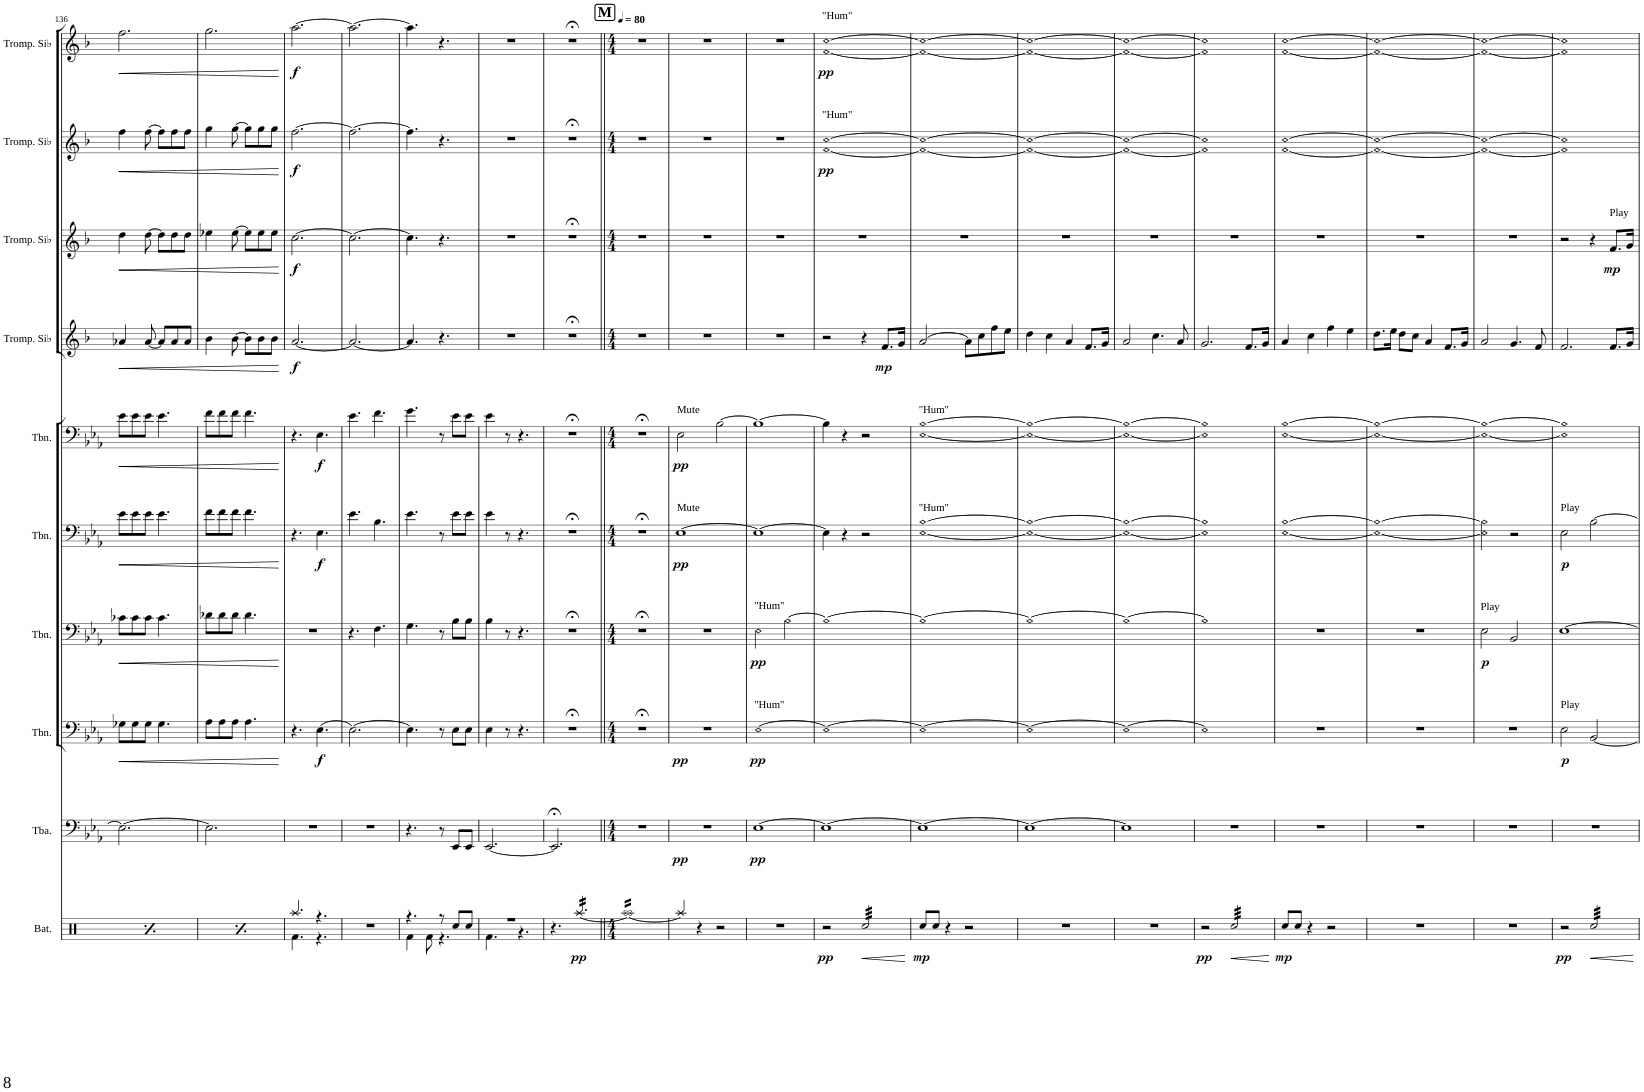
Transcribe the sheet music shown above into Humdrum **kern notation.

**kern	**dynam	**kern	**dynam	**kern	**dynam	**kern	**dynam	**kern	**dynam	**kern	**dynam	**kern	**dynam	**kern	**dynam	**kern	**dynam	**kern	**dynam
*part10	*part10	*part9	*part9	*part8	*part8	*part7	*part7	*part6	*part6	*part5	*part5	*part4	*part4	*part3	*part3	*part2	*part2	*part1	*part1
*staff10	*staff10	*staff9	*staff9	*staff8	*staff8	*staff7	*staff7	*staff6	*staff6	*staff5	*staff5	*staff4	*staff4	*staff3	*staff3	*staff2	*staff2	*staff1	*staff1
*I"Batterie	*	*I"Tuba	*	*I"Trombone	*	*I"Trombone	*	*I"Trombone	*	*I"Trombone	*	*I"Trompette en Sib	*	*I"Trompette en Sib	*	*I"Trompette en Sib	*	*I"Trompette en Sib	*
*I'Bat.	*	*I'Tba.	*	*I'Tbn.	*	*I'Tbn.	*	*I'Tbn.	*	*I'Tbn.	*	*I'Tromp. Sib	*	*I'Tromp. Sib	*	*I'Tromp. Sib	*	*I'Tromp. Sib	*
!!LO:PB:g=z
*clefX	*	*clefF4	*	*clefF4	*	*clefF4	*	*clefF4	*	*clefF4	*	*clefG2	*	*clefG2	*	*clefG2	*	*clefG2	*
*	*	*	*	*	*	*	*	*	*	*	*	*Trd1c2	*	*Trd1c2	*	*Trd1c2	*	*Trd1c2	*
*k[]	*	*k[b-e-a-]	*	*k[b-e-a-]	*	*k[b-e-a-]	*	*k[b-e-a-]	*	*k[b-e-a-]	*	*k[b-]	*	*k[b-]	*	*k[b-]	*	*k[b-]	*
*M6/8	*	*M6/8	*	*M6/8	*	*M6/8	*	*M6/8	*	*M6/8	*	*M6/8	*	*M6/8	*	*M6/8	*	*M6/8	*
=136	=136	=136	=136	=136	=136	=136	=136	=136	=136	=136	=136	=136	=136	=136	=136	=136	=136	=136	=136
*^	*	*	*	*	*	*	*	*	*	*	*	*	*	*	*	*	*	*	*
!	!	!	!	!	!	!LO:HP:b	!	!LO:HP:b	!	!LO:HP:b	!	!LO:HP:b	!	!LO:HP:b	!	!LO:HP:b	!	!LO:HP:b	!	!LO:HP:b
4Ree/	4Rf\	.	2.E-\_	.	8G-X\L	<	8c-X\L	<	8e-\L	<	8e-\L	<	4a-X/	<	4dd\	<	4ff\	<	2.ff\	<
.	.	.	.	.	8G-\	.	8c-\	.	8e-\	.	8e-\	.	.	.	.	.	.	.	.	.
8Rgg/	8Rf\	.	.	.	8G-\J	.	8c-\J	.	8e-\J	.	8e-\J	.	[8a-/	.	[8dd\	.	[8ff\	.	.	.
8r	4.r	.	.	.	4.G-\	.	4.c-\	.	4.e-\	.	4.e-\	.	8a-/L]	.	8dd\L]	.	8ff\L]	.	.	.
8Rcc/L	.	.	.	.	.	.	.	.	.	.	.	.	8a-/	.	8dd\	.	8ff\	.	.	.
8Rcc/J	.	.	.	.	.	.	.	.	.	.	.	.	8a-/J	.	8dd\J	.	8ff\J	.	.	.
=137	=137	=137	=137	=137	=137	=137	=137	=137	=137	=137	=137	=137	=137	=137	=137	=137	=137	=137	=137	=137
4Ree/	4Rf\	.	2.E-\]	.	8A-\L	.	8d-X\L	.	8f\L	.	8f\L	.	4b-\	.	4ee-X\	.	4gg\	.	2.gg\	.
.	.	.	.	.	8A-\	.	8d-\	.	8f\	.	8f\	.	.	.	.	.	.	.	.	.
8Rgg/	8Rf\	.	.	.	8A-\J	.	8d-\J	.	8f\J	.	8f\J	.	[8b-\	.	[8ee-\	.	[8gg\	.	.	.
8r	4.r	.	.	.	4.A-\	.	4.d-\	.	4.f\	.	4.f\	.	8b-\L]	.	8ee-\L]	.	8gg\L]	.	.	.
8Rcc/L	.	.	.	.	.	.	.	.	.	.	.	.	8b-\	.	8ee-\	.	8gg\	.	.	.
8Rcc/J	.	.	.	.	.	.	.	.	.	.	.	.	8b-\J	.	8ee-\J	.	8gg\J	.	.	.
*v	*v	*	*	*	*	*	*	*	*	*	*	*	*	*	*	*	*	*	*	*
.	.	.	.	.	[	.	[	.	[	.	[	.	[	.	[	.	[	.	[
=138	=138	=138	=138	=138	=138	=138	=138	=138	=138	=138	=138	=138	=138	=138	=138	=138	=138	=138	=138
*^	*	*	*	*	*	*	*	*	*	*	*	*	*	*	*	*	*	*	*
!	!	!	!	!	!	!	!	!	!	!	!	!	!	!LO:DY:b	!	!LO:DY:b	!	!LO:DY:b	!	!LO:DY:b
4.Raa/	4.Rf\	.	2.r	.	4.r	.	2.r	.	4.r	.	4.r	.	[2.a/	f	[2.cc\	f	[2.ff\	f	[2.aa\	f
!	!	!	!	!	!	!LO:DY:b	!	!	!	!LO:DY:b	!	!LO:DY:b	!	!	!	!	!	!	!	!
4.r	4.r	.	.	.	[4.E-\	f	.	.	4.E-\	f	4.E-\	f	.	.	.	.	.	.	.	.
*v	*v	*	*	*	*	*	*	*	*	*	*	*	*	*	*	*	*	*	*	*
=139	=139	=139	=139	=139	=139	=139	=139	=139	=139	=139	=139	=139	=139	=139	=139	=139	=139	=139	=139
2.r	.	2.r	.	2.E-\_	.	4.r	.	4.e-\	.	4.e-\	.	2.a/_	.	2.cc\_	.	2.ff\_	.	2.aa\_	.
.	.	.	.	.	.	4.F\	.	4.B-\	.	4.f\	.	.	.	.	.	.	.	.	.
=140	=140	=140	=140	=140	=140	=140	=140	=140	=140	=140	=140	=140	=140	=140	=140	=140	=140	=140	=140
*^	*	*	*	*	*	*	*	*	*	*	*	*	*	*	*	*	*	*	*
4.r	4Rf\	.	4.r	.	4.E-\]	.	4.G\	.	4.e-\	.	4.g\	.	4.a/]	.	4.cc\]	.	4.ff\]	.	4.aa\]	.
.	8Rf\	.	.	.	.	.	.	.	.	.	.	.	.	.	.	.	.	.	.	.
8r	4.r	.	8r	.	8r	.	8r	.	8r	.	8r	.	4.r	.	4.r	.	4.r	.	4.r	.
8Rcc/L	.	.	8EE-/L	.	8E-\L	.	8B-\L	.	8e-\L	.	8e-\L	.	.	.	.	.	.	.	.	.
8Rcc/J	.	.	8EE-/J	.	8E-\J	.	8B-\J	.	8e-\J	.	8e-\J	.	.	.	.	.	.	.	.	.
=141	=141	=141	=141	=141	=141	=141	=141	=141	=141	=141	=141	=141	=141	=141	=141	=141	=141	=141	=141	=141
2.r	4.Rf\	.	[2.EE-/	.	4E-\	.	4B-\	.	4e-\	.	4e-\	.	2.r	.	2.r	.	2.r	.	2.r	.
.	.	.	.	.	8r	.	8r	.	8r	.	8r	.	.	.	.	.	.	.	.	.
.	4.r	.	.	.	4.r	.	4.r	.	4.r	.	4.r	.	.	.	.	.	.	.	.	.
*v	*v	*	*	*	*	*	*	*	*	*	*	*	*	*	*	*	*	*	*	*
=142	=142	=142	=142	=142	=142	=142	=142	=142	=142	=142	=142	=142	=142	=142	=142	=142	=142	=142	=142
4.r	.	2.EE-;</]	.	2.r;<	.	2.r;<	.	2.r;<	.	2.r;<	.	2.r;<	.	2.r;<	.	2.r;<	.	2.r;<	.
!	!LO:DY:b	!	!	!	!	!	!	!	!	!	!	!	!	!	!	!	!	!	!
*tremolo	*	*	*	*	*	*	*	*	*	*	*	*	*	*	*	*	*	*	*
[16Raa/LL	pp	.	.	.	.	.	.	.	.	.	.	.	.	.	.	.	.	.	.
16Raa/	.	.	.	.	.	.	.	.	.	.	.	.	.	.	.	.	.	.	.
16Raa/	.	.	.	.	.	.	.	.	.	.	.	.	.	.	.	.	.	.	.
16Raa/	.	.	.	.	.	.	.	.	.	.	.	.	.	.	.	.	.	.	.
16Raa/	.	.	.	.	.	.	.	.	.	.	.	.	.	.	.	.	.	.	.
16Raa/JJ	.	.	.	.	.	.	.	.	.	.	.	.	.	.	.	.	.	.	.
=143||	=143||	=143||	=143||	=143||	=143||	=143||	=143||	=143||	=143||	=143||	=143||	=143||	=143||	=143||	=143||	=143||	=143||	=143||	=143||
!!LO:REH:place=s1:a:B:cj:fs=14:t=M
*M4/4	*	*M4/4	*	*M4/4	*	*M4/4	*	*M4/4	*	*M4/4	*	*M4/4	*	*M4/4	*	*M4/4	*	*M4/4	*
*	*	*	*	*	*	*	*	*	*	*	*	*	*	*	*	*	*	*MM80	*
16RaaLL	.	1r	.	1r;<	.	1r;<	.	1r;<	.	1r;<	.	1r	.	1r	.	1r	.	1r	.
16Raa	.	.	.	.	.	.	.	.	.	.	.	.	.	.	.	.	.	.	.
16Raa	.	.	.	.	.	.	.	.	.	.	.	.	.	.	.	.	.	.	.
16Raa	.	.	.	.	.	.	.	.	.	.	.	.	.	.	.	.	.	.	.
16Raa	.	.	.	.	.	.	.	.	.	.	.	.	.	.	.	.	.	.	.
16Raa	.	.	.	.	.	.	.	.	.	.	.	.	.	.	.	.	.	.	.
16Raa	.	.	.	.	.	.	.	.	.	.	.	.	.	.	.	.	.	.	.
16Raa	.	.	.	.	.	.	.	.	.	.	.	.	.	.	.	.	.	.	.
16Raa	.	.	.	.	.	.	.	.	.	.	.	.	.	.	.	.	.	.	.
16Raa	.	.	.	.	.	.	.	.	.	.	.	.	.	.	.	.	.	.	.
16Raa	.	.	.	.	.	.	.	.	.	.	.	.	.	.	.	.	.	.	.
16Raa	.	.	.	.	.	.	.	.	.	.	.	.	.	.	.	.	.	.	.
16Raa	.	.	.	.	.	.	.	.	.	.	.	.	.	.	.	.	.	.	.
16Raa	.	.	.	.	.	.	.	.	.	.	.	.	.	.	.	.	.	.	.
16Raa	.	.	.	.	.	.	.	.	.	.	.	.	.	.	.	.	.	.	.
16RaaJJ	.	.	.	.	.	.	.	.	.	.	.	.	.	.	.	.	.	.	.
*Xtremolo	*	*	*	*	*	*	*	*	*	*	*	*	*	*	*	*	*	*	*
=144	=144	=144	=144	=144	=144	=144	=144	=144	=144	=144	=144	=144	=144	=144	=144	=144	=144	=144	=144
!	!	!	!	!	!	!	!	!	!	!LO:TX:a:t=Mute	!	!	!	!	!	!	!	!	!
!	!	!	!	!	!	!	!	!LO:TX:a:t=Mute	!	!	!	!	!	!	!	!	!	!	!
!	!	!	!LO:DY:b	!	!LO:DY:b	!	!	!	!LO:DY:b	!	!LO:DY:b	!	!	!	!	!	!	!	!
4Raa/]	.	1r	pp	1r	pp	1r	.	[1E-	pp	2E-\	pp	1r	.	1r	.	1r	.	1r	.
4r	.	.	.	.	.	.	.	.	.	.	.	.	.	.	.	.	.	.	.
2r	.	.	.	.	.	.	.	.	.	[2B-\	.	.	.	.	.	.	.	.	.
=145	=145	=145	=145	=145	=145	=145	=145	=145	=145	=145	=145	=145	=145	=145	=145	=145	=145	=145	=145
!	!	!	!	!	!	!LO:TX:a:t="Hum"	!	!	!	!	!	!	!	!	!	!	!	!	!
!	!	!	!	!LO:TX:a:t="Hum"	!	!	!	!	!	!	!	!	!	!	!	!	!	!	!
!	!	!	!LO:DY:b	!	!LO:DY:b	!	!LO:DY:b	!	!	!	!	!	!	!	!	!	!	!	!
1r	.	[1E-	pp	[1E-	pp	2E-\	pp	1E-_	.	1B-_	.	1r	.	1r	.	1r	.	1r	.
.	.	.	.	.	.	[2B-\	.	.	.	.	.	.	.	.	.	.	.	.	.
=146	=146	=146	=146	=146	=146	=146	=146	=146	=146	=146	=146	=146	=146	=146	=146	=146	=146	=146	=146
!	!	!	!	!	!	!	!	!	!	!	!	!	!	!	!	!	!	!LO:TX:a:t="Hum"	!
!	!	!	!	!	!	!	!	!	!	!	!	!	!	!	!	!LO:TX:a:t="Hum"	!	!	!
!	!LO:DY:b	!	!	!	!	!	!	!	!	!	!	!	!	!	!	!	!LO:DY:b	!	!LO:DY:b
2r	pp	1E-_	.	1E-_	.	1B-_	.	4E-\]	.	4B-\]	.	2r	.	1r	.	[1f [1cc	pp	[1f [1cc	pp
.	.	.	.	.	.	.	.	4r	.	4r	.	.	.	.	.	.	.	.	.
!	!LO:HP:b	!	!	!	!	!	!	!	!	!	!	!	!	!	!	!	!	!	!
*tremolo	*	*	*	*	*	*	*	*	*	*	*	*	*	*	*	*	*	*	*
32Rcc/LLL	<	.	.	.	.	.	.	2r	.	2r	.	4r	.	.	.	.	.	.	.
32Rcc/	.	.	.	.	.	.	.	.	.	.	.	.	.	.	.	.	.	.	.
32Rcc/	.	.	.	.	.	.	.	.	.	.	.	.	.	.	.	.	.	.	.
32Rcc/	.	.	.	.	.	.	.	.	.	.	.	.	.	.	.	.	.	.	.
32Rcc/	.	.	.	.	.	.	.	.	.	.	.	.	.	.	.	.	.	.	.
32Rcc/	.	.	.	.	.	.	.	.	.	.	.	.	.	.	.	.	.	.	.
32Rcc/	.	.	.	.	.	.	.	.	.	.	.	.	.	.	.	.	.	.	.
32Rcc/	.	.	.	.	.	.	.	.	.	.	.	.	.	.	.	.	.	.	.
!	!	!	!	!	!	!	!	!	!	!	!	!	!LO:DY:b	!	!	!	!	!	!
32Rcc/	.	.	.	.	.	.	.	.	.	.	.	8.f/L	mp	.	.	.	.	.	.
32Rcc/	.	.	.	.	.	.	.	.	.	.	.	.	.	.	.	.	.	.	.
32Rcc/	.	.	.	.	.	.	.	.	.	.	.	.	.	.	.	.	.	.	.
32Rcc/	.	.	.	.	.	.	.	.	.	.	.	.	.	.	.	.	.	.	.
32Rcc/	.	.	.	.	.	.	.	.	.	.	.	.	.	.	.	.	.	.	.
32Rcc/	.	.	.	.	.	.	.	.	.	.	.	.	.	.	.	.	.	.	.
32Rcc/	.	.	.	.	.	.	.	.	.	.	.	16g/Jk	.	.	.	.	.	.	.
32Rcc/JJJ	.	.	.	.	.	.	.	.	.	.	.	.	.	.	.	.	.	.	.
*Xtremolo	*	*	*	*	*	*	*	*	*	*	*	*	*	*	*	*	*	*	*
.	[	.	.	.	.	.	.	.	.	.	.	.	.	.	.	.	.	.	.
=147	=147	=147	=147	=147	=147	=147	=147	=147	=147	=147	=147	=147	=147	=147	=147	=147	=147	=147	=147
!	!	!	!	!	!	!	!	!	!	!LO:TX:a:t="Hum"	!	!	!	!	!	!	!	!	!
!	!	!	!	!	!	!	!	!LO:TX:a:t="Hum"	!	!	!	!	!	!	!	!	!	!	!
!	!LO:DY:b	!	!	!	!	!	!	!	!	!	!	!	!	!	!	!	!	!	!
8Rcc/L	mp	1E-_	.	1E-_	.	1B-_	.	[1E- [1B-	.	[1E- [1B-	.	[2a/	.	1r	.	1f_ 1cc_	.	1f_ 1cc_	.
8Rcc/J	.	.	.	.	.	.	.	.	.	.	.	.	.	.	.	.	.	.	.
4r	.	.	.	.	.	.	.	.	.	.	.	.	.	.	.	.	.	.	.
2r	.	.	.	.	.	.	.	.	.	.	.	8a\L]	.	.	.	.	.	.	.
.	.	.	.	.	.	.	.	.	.	.	.	8cc\	.	.	.	.	.	.	.
.	.	.	.	.	.	.	.	.	.	.	.	8ff\	.	.	.	.	.	.	.
.	.	.	.	.	.	.	.	.	.	.	.	8ee\J	.	.	.	.	.	.	.
=148	=148	=148	=148	=148	=148	=148	=148	=148	=148	=148	=148	=148	=148	=148	=148	=148	=148	=148	=148
1r	.	1E-_	.	1E-_	.	1B-_	.	1E-_ 1B-_	.	1E-_ 1B-_	.	4dd\	.	1r	.	1f_ 1cc_	.	1f_ 1cc_	.
.	.	.	.	.	.	.	.	.	.	.	.	4cc\	.	.	.	.	.	.	.
.	.	.	.	.	.	.	.	.	.	.	.	4a/	.	.	.	.	.	.	.
.	.	.	.	.	.	.	.	.	.	.	.	8.f/L	.	.	.	.	.	.	.
.	.	.	.	.	.	.	.	.	.	.	.	16g/Jk	.	.	.	.	.	.	.
=149	=149	=149	=149	=149	=149	=149	=149	=149	=149	=149	=149	=149	=149	=149	=149	=149	=149	=149	=149
1r	.	1E-]	.	1E-_	.	1B-_	.	1E-_ 1B-_	.	1E-_ 1B-_	.	2a/	.	1r	.	1f_ 1cc_	.	1f_ 1cc_	.
.	.	.	.	.	.	.	.	.	.	.	.	4.cc\	.	.	.	.	.	.	.
.	.	.	.	.	.	.	.	.	.	.	.	8a/	.	.	.	.	.	.	.
=150	=150	=150	=150	=150	=150	=150	=150	=150	=150	=150	=150	=150	=150	=150	=150	=150	=150	=150	=150
!	!LO:DY:b	!	!	!	!	!	!	!	!	!	!	!	!	!	!	!	!	!	!
2r	pp	1r	.	1E-]	.	1B-]	.	1E-] 1B-]	.	1E-] 1B-]	.	2.g/	.	1r	.	1f] 1cc]	.	1f] 1cc]	.
!	!LO:HP:b	!	!	!	!	!	!	!	!	!	!	!	!	!	!	!	!	!	!
*tremolo	*	*	*	*	*	*	*	*	*	*	*	*	*	*	*	*	*	*	*
32Rcc/LLL	<	.	.	.	.	.	.	.	.	.	.	.	.	.	.	.	.	.	.
32Rcc/	.	.	.	.	.	.	.	.	.	.	.	.	.	.	.	.	.	.	.
32Rcc/	.	.	.	.	.	.	.	.	.	.	.	.	.	.	.	.	.	.	.
32Rcc/	.	.	.	.	.	.	.	.	.	.	.	.	.	.	.	.	.	.	.
32Rcc/	.	.	.	.	.	.	.	.	.	.	.	.	.	.	.	.	.	.	.
32Rcc/	.	.	.	.	.	.	.	.	.	.	.	.	.	.	.	.	.	.	.
32Rcc/	.	.	.	.	.	.	.	.	.	.	.	.	.	.	.	.	.	.	.
32Rcc/	.	.	.	.	.	.	.	.	.	.	.	.	.	.	.	.	.	.	.
32Rcc/	.	.	.	.	.	.	.	.	.	.	.	8.f/L	.	.	.	.	.	.	.
32Rcc/	.	.	.	.	.	.	.	.	.	.	.	.	.	.	.	.	.	.	.
32Rcc/	.	.	.	.	.	.	.	.	.	.	.	.	.	.	.	.	.	.	.
32Rcc/	.	.	.	.	.	.	.	.	.	.	.	.	.	.	.	.	.	.	.
32Rcc/	.	.	.	.	.	.	.	.	.	.	.	.	.	.	.	.	.	.	.
32Rcc/	.	.	.	.	.	.	.	.	.	.	.	.	.	.	.	.	.	.	.
32Rcc/	.	.	.	.	.	.	.	.	.	.	.	16g/Jk	.	.	.	.	.	.	.
32Rcc/JJJ	.	.	.	.	.	.	.	.	.	.	.	.	.	.	.	.	.	.	.
*Xtremolo	*	*	*	*	*	*	*	*	*	*	*	*	*	*	*	*	*	*	*
.	[	.	.	.	.	.	.	.	.	.	.	.	.	.	.	.	.	.	.
=151	=151	=151	=151	=151	=151	=151	=151	=151	=151	=151	=151	=151	=151	=151	=151	=151	=151	=151	=151
!	!LO:DY:b	!	!	!	!	!	!	!	!	!	!	!	!	!	!	!	!	!	!
8Rcc/L	mp	1r	.	1r	.	1r	.	[1E- [1B-	.	[1E- [1B-	.	4a/	.	1r	.	[1f [1cc	.	[1f [1cc	.
8Rcc/J	.	.	.	.	.	.	.	.	.	.	.	.	.	.	.	.	.	.	.
4r	.	.	.	.	.	.	.	.	.	.	.	4cc\	.	.	.	.	.	.	.
2r	.	.	.	.	.	.	.	.	.	.	.	4ff\	.	.	.	.	.	.	.
.	.	.	.	.	.	.	.	.	.	.	.	4ee\	.	.	.	.	.	.	.
=152	=152	=152	=152	=152	=152	=152	=152	=152	=152	=152	=152	=152	=152	=152	=152	=152	=152	=152	=152
1r	.	1r	.	1r	.	1r	.	1E-_ 1B-_	.	1E-_ 1B-_	.	8.dd\L	.	1r	.	1f_ 1cc_	.	1f_ 1cc_	.
.	.	.	.	.	.	.	.	.	.	.	.	16ee\Jk	.	.	.	.	.	.	.
.	.	.	.	.	.	.	.	.	.	.	.	8dd\L	.	.	.	.	.	.	.
.	.	.	.	.	.	.	.	.	.	.	.	8cc\J	.	.	.	.	.	.	.
.	.	.	.	.	.	.	.	.	.	.	.	4a/	.	.	.	.	.	.	.
.	.	.	.	.	.	.	.	.	.	.	.	8.f/L	.	.	.	.	.	.	.
.	.	.	.	.	.	.	.	.	.	.	.	16g/Jk	.	.	.	.	.	.	.
=153	=153	=153	=153	=153	=153	=153	=153	=153	=153	=153	=153	=153	=153	=153	=153	=153	=153	=153	=153
!	!	!	!	!	!	!LO:TX:a:t=Play	!	!	!	!	!	!	!	!	!	!	!	!	!
!	!	!	!	!	!	!	!LO:DY:b	!	!	!	!	!	!	!	!	!	!	!	!
1r	.	1r	.	1r	.	2E-\	p	2E-\] 2B-\]	.	1E-_ 1B-_	.	2a/	.	1r	.	1f_ 1cc_	.	1f_ 1cc_	.
.	.	.	.	.	.	2BB-/	.	2r	.	.	.	4.g/	.	.	.	.	.	.	.
.	.	.	.	.	.	.	.	.	.	.	.	8f/	.	.	.	.	.	.	.
=154	=154	=154	=154	=154	=154	=154	=154	=154	=154	=154	=154	=154	=154	=154	=154	=154	=154	=154	=154
!	!	!	!	!	!	!	!	!LO:TX:a:t=Play	!	!	!	!	!	!	!	!	!	!	!
!	!	!	!	!LO:TX:a:t=Play	!	!	!	!	!	!	!	!	!	!	!	!	!	!	!
!	!LO:DY:b	!	!	!	!LO:DY:b	!	!	!	!LO:DY:b	!	!	!	!	!	!	!	!	!	!
2r	pp	1r	.	2E-\	p	[1E-	.	2E-\	p	1E-] 1B-]	.	2.f/	.	2r	.	1f] 1cc]	.	1f] 1cc]	.
!	!LO:HP:b	!	!	!	!	!	!	!	!	!	!	!	!	!	!	!	!	!	!
*tremolo	*	*	*	*	*	*	*	*	*	*	*	*	*	*	*	*	*	*	*
32Rcc/LLL	<	.	.	[2BB-/	.	.	.	[2B-\	.	.	.	.	.	4r	.	.	.	.	.
32Rcc/	.	.	.	.	.	.	.	.	.	.	.	.	.	.	.	.	.	.	.
32Rcc/	.	.	.	.	.	.	.	.	.	.	.	.	.	.	.	.	.	.	.
32Rcc/	.	.	.	.	.	.	.	.	.	.	.	.	.	.	.	.	.	.	.
32Rcc/	.	.	.	.	.	.	.	.	.	.	.	.	.	.	.	.	.	.	.
32Rcc/	.	.	.	.	.	.	.	.	.	.	.	.	.	.	.	.	.	.	.
32Rcc/	.	.	.	.	.	.	.	.	.	.	.	.	.	.	.	.	.	.	.
32Rcc/	.	.	.	.	.	.	.	.	.	.	.	.	.	.	.	.	.	.	.
!	!	!	!	!	!	!	!	!	!	!	!	!	!	!LO:TX:a:t=Play	!	!	!	!	!
!	!	!	!	!	!	!	!	!	!	!	!	!	!	!	!LO:DY:b	!	!	!	!
32Rcc/	.	.	.	.	.	.	.	.	.	.	.	8.f/L	.	8.f/L	mp	.	.	.	.
32Rcc/	.	.	.	.	.	.	.	.	.	.	.	.	.	.	.	.	.	.	.
32Rcc/	.	.	.	.	.	.	.	.	.	.	.	.	.	.	.	.	.	.	.
32Rcc/	.	.	.	.	.	.	.	.	.	.	.	.	.	.	.	.	.	.	.
32Rcc/	.	.	.	.	.	.	.	.	.	.	.	.	.	.	.	.	.	.	.
32Rcc/	.	.	.	.	.	.	.	.	.	.	.	.	.	.	.	.	.	.	.
32Rcc/	.	.	.	.	.	.	.	.	.	.	.	16g/Jk	.	16g/Jk	.	.	.	.	.
32Rcc/JJJ	.	.	.	.	.	.	.	.	.	.	.	.	.	.	.	.	.	.	.
*Xtremolo	*	*	*	*	*	*	*	*	*	*	*	*	*	*	*	*	*	*	*
.	[	.	.	.	.	.	.	.	.	.	.	.	.	.	.	.	.	.	.
=	=	=	=	=	=	=	=	=	=	=	=	=	=	=	=	=	=	=	=
*-	*-	*-	*-	*-	*-	*-	*-	*-	*-	*-	*-	*-	*-	*-	*-	*-	*-	*-	*-
